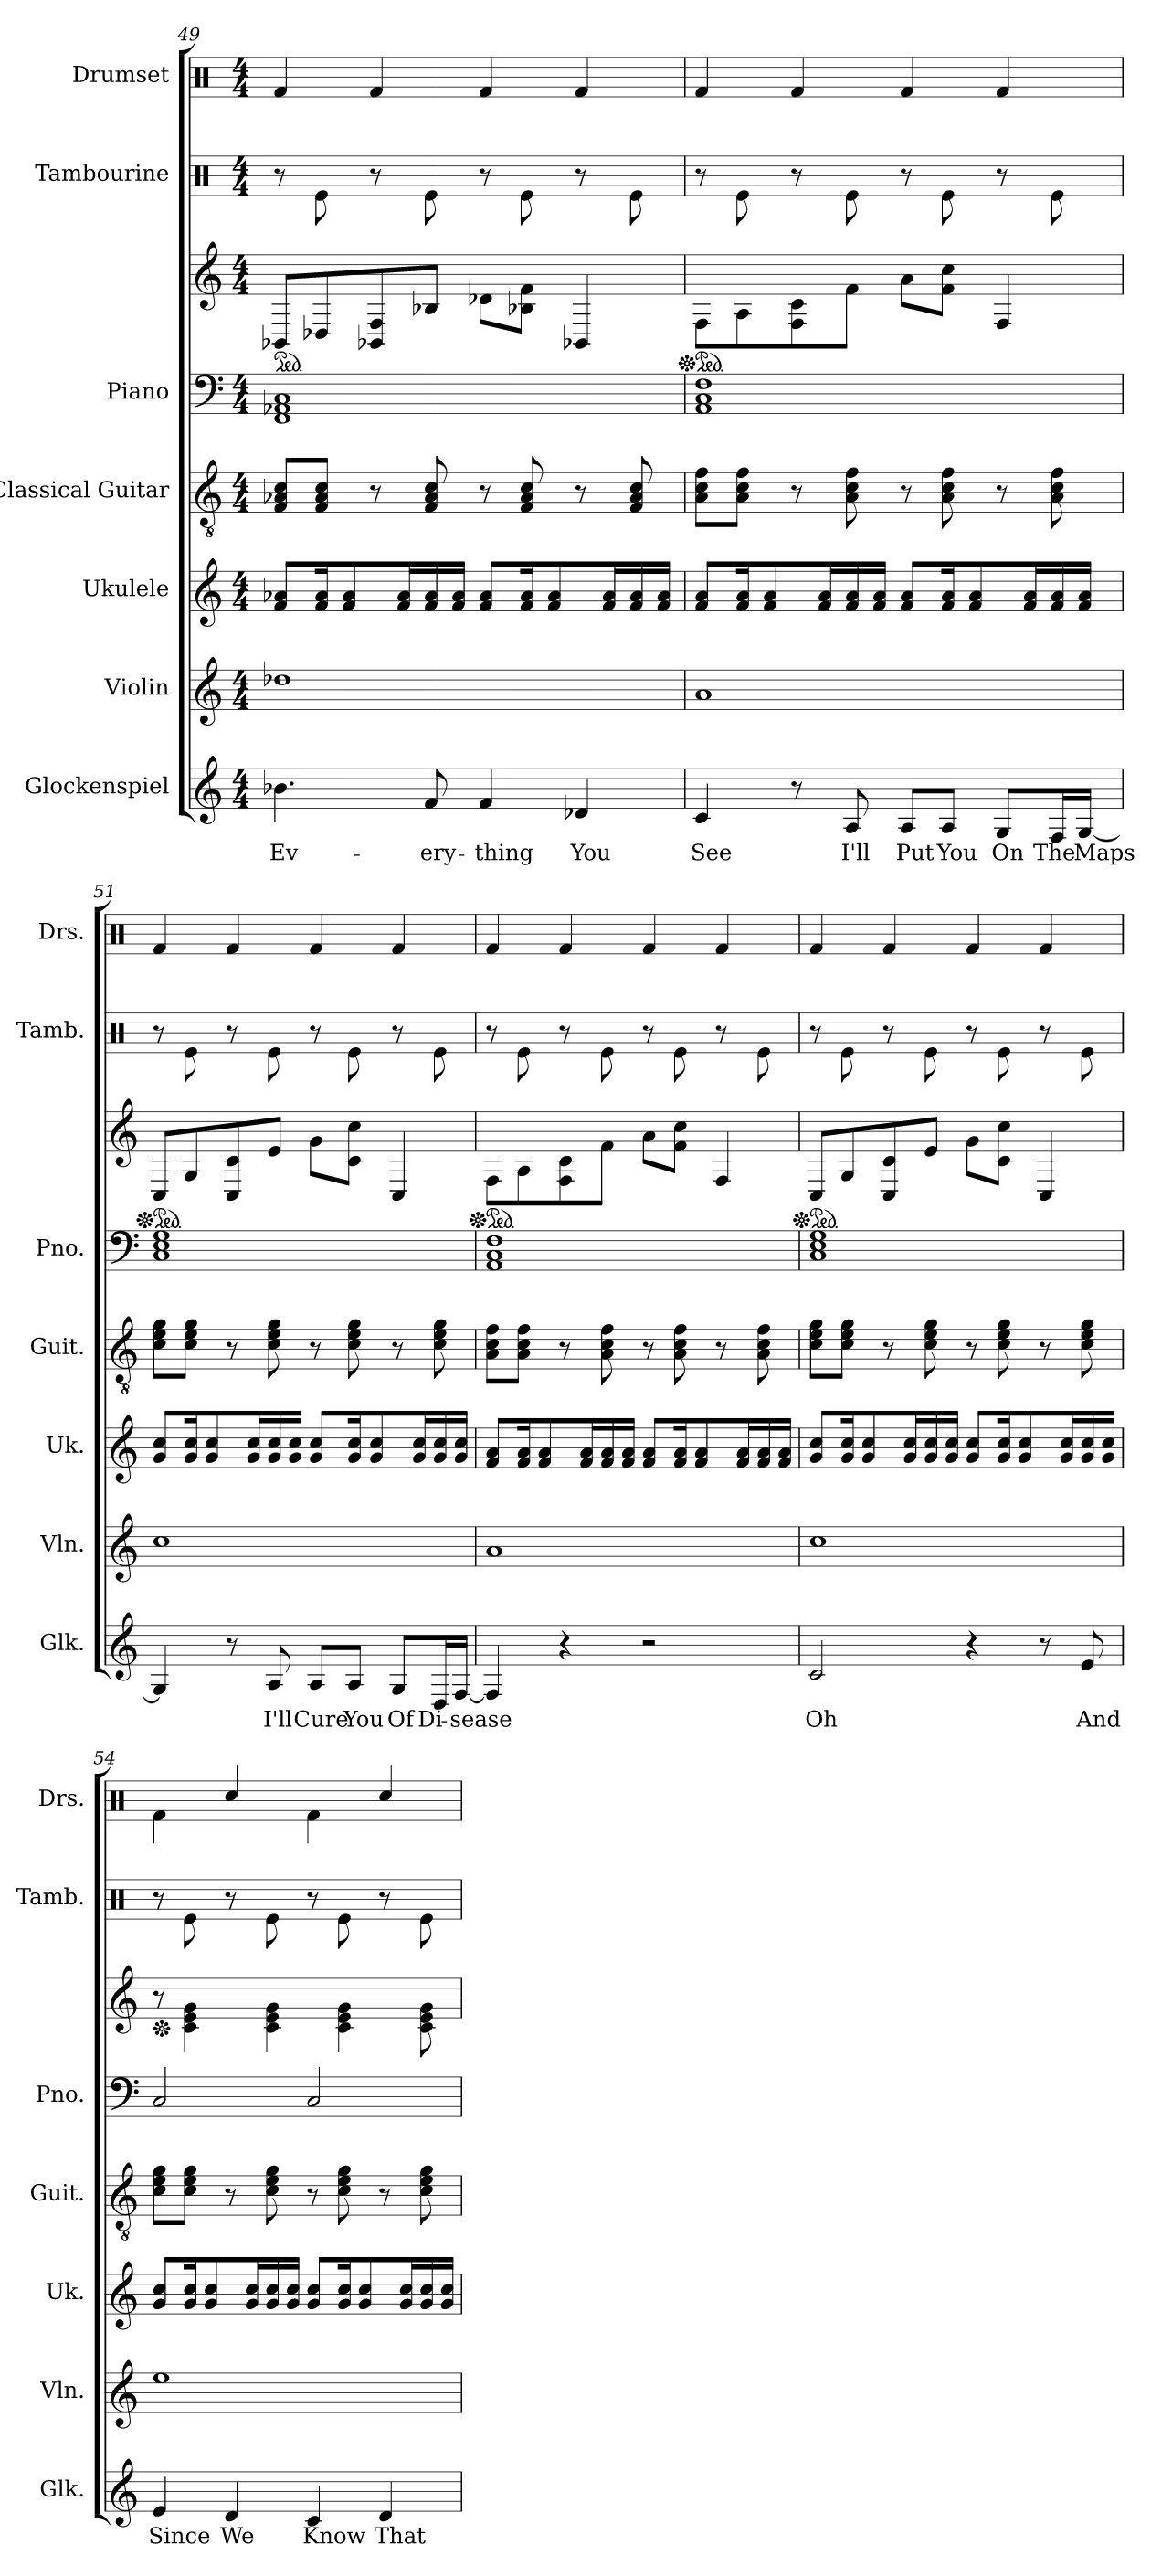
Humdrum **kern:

**kern	**text	**kern	**dynam	**kern	**kern	**kern	**kern	**kern	**kern
*part7	*part7	*part6	*part6	*part5	*part4	*part3	*part3	*part2	*part1
*staff8	*staff8	*staff7	*staff7	*staff6	*staff5	*staff4	*staff3	*staff2	*staff1
*I"Glockenspiel	*	*I"Violin	*	*I"Ukulele	*I"Classical Guitar	*I"Piano	*	*I"Tambourine	*I"Drumset
*I'Glk.	*	*I'Vln.	*	*I'Uk.	*I'Guit.	*I'Pno.	*	*I'Tamb.	*I'Drs.
*clefG2	*	*clefG2	*	*clefG2	*clefGv2	*clefF4	*clefG2	*clefX	*clefX
*ITrd-14c-24	*	*	*	*	*	*	*	*	*
*k[]	*	*k[]	*	*k[]	*k[]	*k[]	*k[]	*k[]	*k[]
*M4/4	*	*M4/4	*	*M4/4	*M4/4	*M4/4	*M4/4	*M4/4	*M4/4
*	*	*	*	*	*	*	*ped	*	*
=49	=49	=49	=49	=49	=49	=49	=49	=49	=49
4.bbb-X\	Ev-	1dd-X	.	8f/ 8a-X/L	8F/ 8A-X/ 8c/L	1FF 1AA-X 1C	8BB-X/L	8r	4Rf/
.	.	.	.	16f/ 16a-/K	8F/ 8A-/ 8c/J	.	8D-X/	8Re\	.
.	.	.	.	8f/ 8a-/	.	.	.	.	.
.	.	.	.	.	8r	.	8BB-X/ 8F/	8r	4Rf/
.	.	.	.	16f/ 16a-/L	.	.	.	.	.
8fff/	-ery-	.	.	16f/ 16a-/	8F/ 8A-/ 8c/	.	8B-X/J	8Re\	.
.	.	.	.	16f/ 16a-/JJ	.	.	.	.	.
4fff/	-thing	.	.	8f/ 8a-/L	8r	.	8d-X\L	8r	4Rf/
.	.	.	.	16f/ 16a-/K	8F/ 8A-/ 8c/	.	8B-X\ 8f\J	8Re\	.
.	.	.	.	8f/ 8a-/	.	.	.	.	.
4ddd-X/	You	.	.	.	8r	.	4BB-X/	8r	4Rf/
.	.	.	.	16f/ 16a-/L	.	.	.	.	.
.	.	.	.	16f/ 16a-/	8F/ 8A-/ 8c/	.	.	8Re\	.
.	.	.	.	16f/ 16a-/JJ	.	.	.	.	.
=50	=50	=50	=50	=50	=50	=50	=50	=50	=50
*	*	*	*	*	*	*	*Xped	*	*
*	*	*	*	*	*	*	*ped	*	*
4ccc/	See	1a	.	8f/ 8a/L	8A\ 8c\ 8f\L	1AA 1C 1F	8F\L	8r	4Rf/
.	.	.	.	16f/ 16a/K	8A\ 8c\ 8f\J	.	8A\	8Re\	.
.	.	.	.	8f/ 8a/	.	.	.	.	.
8r	.	.	.	.	8r	.	8F\ 8c\	8r	4Rf/
.	.	.	.	16f/ 16a/L	.	.	.	.	.
8aa/	I'll	.	.	16f/ 16a/	8A\ 8c\ 8f\	.	8f\J	8Re\	.
.	.	.	.	16f/ 16a/JJ	.	.	.	.	.
8aa/L	Put	.	.	8f/ 8a/L	8r	.	8a\L	8r	4Rf/
8aa/J	You	.	.	16f/ 16a/K	8A\ 8c\ 8f\	.	8f\ 8cc\J	8Re\	.
.	.	.	.	8f/ 8a/	.	.	.	.	.
8gg/L	On	.	.	.	8r	.	4F/	8r	4Rf/
.	.	.	.	16f/ 16a/L	.	.	.	.	.
16ff/L	The	.	.	16f/ 16a/	8A\ 8c\ 8f\	.	.	8Re\	.
[16gg/JJ	Maps	.	.	16f/ 16a/JJ	.	.	.	.	.
!!LO:PB:g=z
=51	=51	=51	=51	=51	=51	=51	=51	=51	=51
*	*	*	*	*	*	*	*Xped	*	*
*	*	*	*	*	*	*	*ped	*	*
4gg/]	.	1cc	.	8g/ 8cc/L	8c\ 8e\ 8g\L	1C 1E 1G	8C/L	8r	4Rf/
.	.	.	.	16g/ 16cc/K	8c\ 8e\ 8g\J	.	8G/	8Re\	.
.	.	.	.	8g/ 8cc/	.	.	.	.	.
8r	.	.	.	.	8r	.	8C/ 8c/	8r	4Rf/
.	.	.	.	16g/ 16cc/L	.	.	.	.	.
8aa/	I'll	.	.	16g/ 16cc/	8c\ 8e\ 8g\	.	8e/J	8Re\	.
.	.	.	.	16g/ 16cc/JJ	.	.	.	.	.
8aa/L	Cure	.	.	8g/ 8cc/L	8r	.	8g\L	8r	4Rf/
8aa/J	You	.	.	16g/ 16cc/K	8c\ 8e\ 8g\	.	8c\ 8cc\J	8Re\	.
.	.	.	.	8g/ 8cc/	.	.	.	.	.
8gg/L	Of	.	.	.	8r	.	4C/	8r	4Rf/
.	.	.	.	16g/ 16cc/L	.	.	.	.	.
16dd/L	Di-	.	.	16g/ 16cc/	8c\ 8e\ 8g\	.	.	8Re\	.
[16ff/JJ	-sease	.	.	16g/ 16cc/JJ	.	.	.	.	.
=52	=52	=52	=52	=52	=52	=52	=52	=52	=52
*	*	*	*	*	*	*	*Xped	*	*
*	*	*	*	*	*	*	*ped	*	*
4ff/]	.	1a	.	8f/ 8a/L	8A\ 8c\ 8f\L	1AA 1C 1F	8F\L	8r	4Rf/
.	.	.	.	16f/ 16a/K	8A\ 8c\ 8f\J	.	8A\	8Re\	.
.	.	.	.	8f/ 8a/	.	.	.	.	.
4r	.	.	.	.	8r	.	8F\ 8c\	8r	4Rf/
.	.	.	.	16f/ 16a/L	.	.	.	.	.
.	.	.	.	16f/ 16a/	8A\ 8c\ 8f\	.	8f\J	8Re\	.
.	.	.	.	16f/ 16a/JJ	.	.	.	.	.
2r	.	.	.	8f/ 8a/L	8r	.	8a\L	8r	4Rf/
.	.	.	.	16f/ 16a/K	8A\ 8c\ 8f\	.	8f\ 8cc\J	8Re\	.
.	.	.	.	8f/ 8a/	.	.	.	.	.
.	.	.	.	.	8r	.	4F/	8r	4Rf/
.	.	.	.	16f/ 16a/L	.	.	.	.	.
.	.	.	.	16f/ 16a/	8A\ 8c\ 8f\	.	.	8Re\	.
.	.	.	.	16f/ 16a/JJ	.	.	.	.	.
=53	=53	=53	=53	=53	=53	=53	=53	=53	=53
*	*	*	*	*	*	*	*Xped	*	*
*	*	*	*	*	*	*	*ped	*	*
2ccc/	Oh	1cc	.	8g/ 8cc/L	8c\ 8e\ 8g\L	1C 1E 1G	8C/L	8r	4Rf/
.	.	.	.	16g/ 16cc/K	8c\ 8e\ 8g\J	.	8G/	8Re\	.
.	.	.	.	8g/ 8cc/	.	.	.	.	.
.	.	.	.	.	8r	.	8C/ 8c/	8r	4Rf/
.	.	.	.	16g/ 16cc/L	.	.	.	.	.
.	.	.	.	16g/ 16cc/	8c\ 8e\ 8g\	.	8e/J	8Re\	.
.	.	.	.	16g/ 16cc/JJ	.	.	.	.	.
4r	.	.	.	8g/ 8cc/L	8r	.	8g\L	8r	4Rf/
.	.	.	.	16g/ 16cc/K	8c\ 8e\ 8g\	.	8c\ 8cc\J	8Re\	.
.	.	.	.	8g/ 8cc/	.	.	.	.	.
8r	.	.	.	.	8r	.	4C/	8r	4Rf/
.	.	.	.	16g/ 16cc/L	.	.	.	.	.
8eee/	And	.	.	16g/ 16cc/	8c\ 8e\ 8g\	.	.	8Re\	.
.	.	.	.	16g/ 16cc/JJ	.	.	.	.	.
!!LO:PB:g=z
=54	=54	=54	=54	=54	=54	=54	=54	=54	=54
*	*	*	*	*	*	*	*Xped	*	*
!	!	!	!LO:DY:b	!	!	!	!	!	!
!	!	!	!LO:DY:n=1:b	!	!	!	!	!	!
4eee/	Since	1ee	mp mp	8g/ 8cc/L	8c\ 8e\ 8g\L	2C/	8r	8r	4Rf\
.	.	.	.	16g/ 16cc/K	8c\ 8e\ 8g\J	.	4c\ 4e\ 4g\	8Re\	.
.	.	.	.	8g/ 8cc/	.	.	.	.	.
4ddd/	We	.	.	.	8r	.	.	8r	4Rcc/
.	.	.	.	16g/ 16cc/L	.	.	.	.	.
.	.	.	.	16g/ 16cc/	8c\ 8e\ 8g\	.	4c\ 4e\ 4g\	8Re\	.
.	.	.	.	16g/ 16cc/JJ	.	.	.	.	.
4ccc/	Know	.	.	8g/ 8cc/L	8r	2C/	.	8r	4Rf\
.	.	.	.	16g/ 16cc/K	8c\ 8e\ 8g\	.	4c\ 4e\ 4g\	8Re\	.
.	.	.	.	8g/ 8cc/	.	.	.	.	.
4ddd/	That	.	.	.	8r	.	.	8r	4Rcc/
.	.	.	.	16g/ 16cc/L	.	.	.	.	.
.	.	.	.	16g/ 16cc/	8c\ 8e\ 8g\	.	8c\ 8e\ 8g\	8Re\	.
.	.	.	.	16g/ 16cc/JJ	.	.	.	.	.
=	=	=	=	=	=	=	=	=	=
*-	*-	*-	*-	*-	*-	*-	*-	*-	*-
